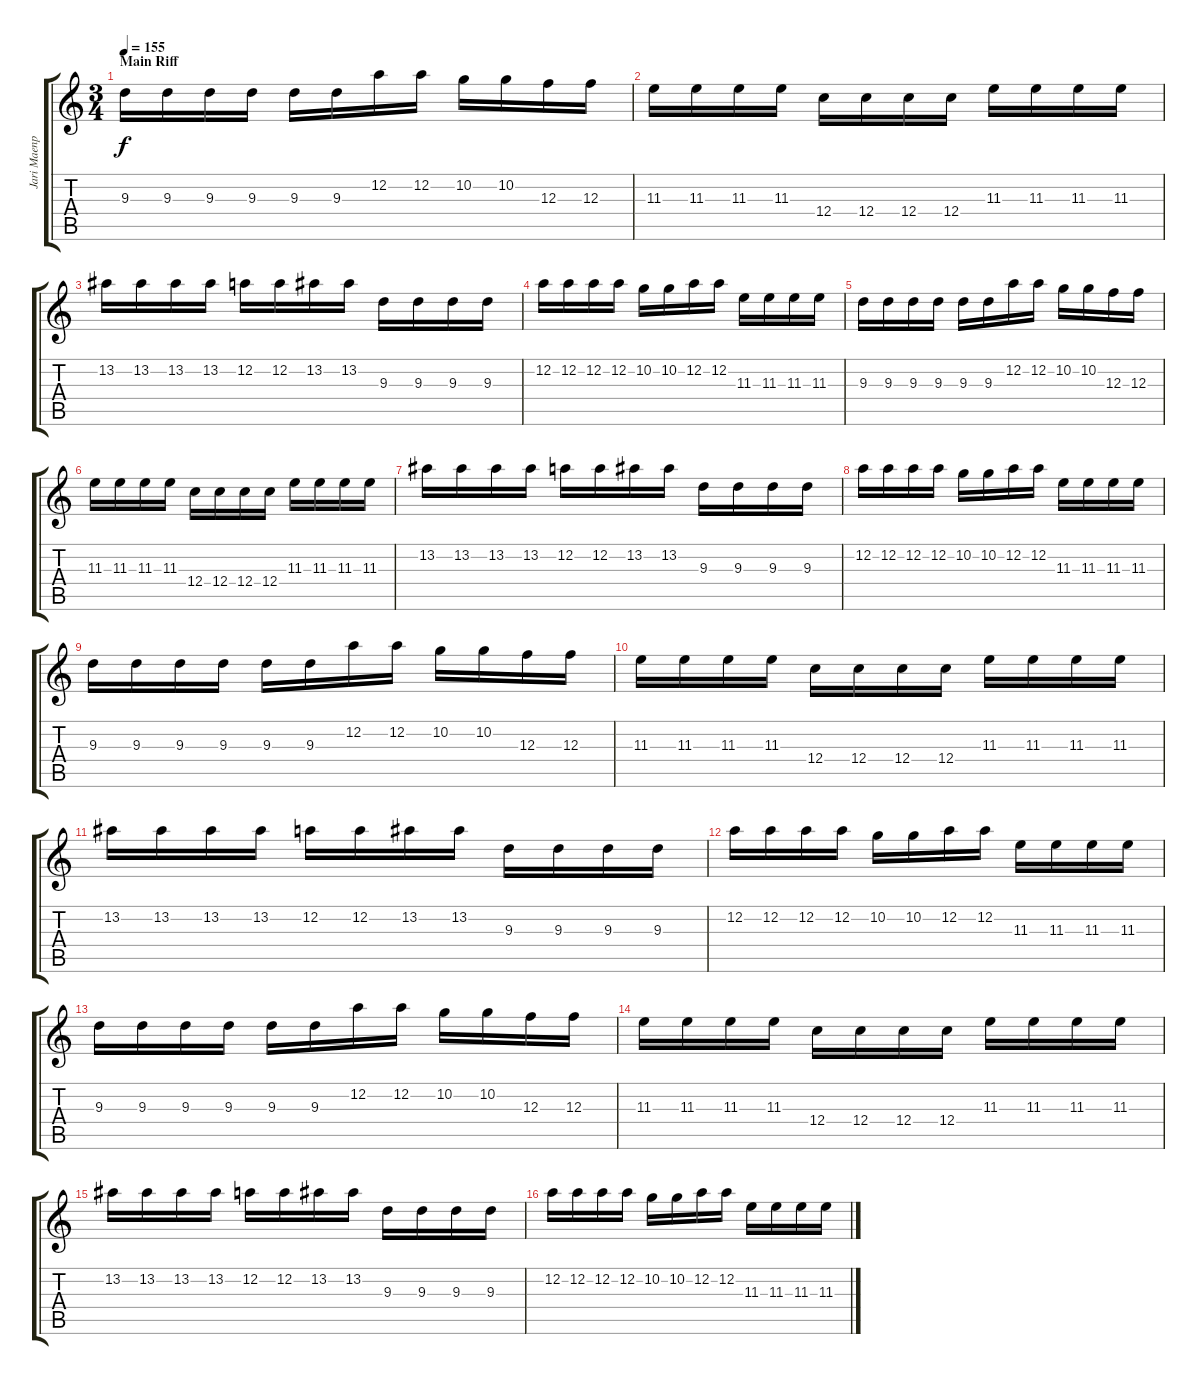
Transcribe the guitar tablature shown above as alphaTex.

\track ("Jari Maenpaa" "Jari Maenp") {instrument distortionguitar}
\staff {score tabs}
\tuning (D4 A3 F3 C3 G2 D2) {hide}
\ts (3 4)
\section ("" "Main Riff")
\tempo 155
\clef g2
\ks c
9.3.16{dy f instrument distortionguitar} 9.3.16 9.3.16 9.3.16 9.3.16 9.3.16 12.2.16 12.2.16 10.2.16 10.2.16 12.3.16 12.3.16 |
11.3.16 11.3.16 11.3.16 11.3.16 12.4.16 12.4.16 12.4.16 12.4.16 11.3.16 11.3.16 11.3.16 11.3.16 |
13.2.16 13.2.16 13.2.16 13.2.16 12.2.16 12.2.16 13.2.16 13.2.16 9.3.16 9.3.16 9.3.16 9.3.16 |
12.2.16 12.2.16 12.2.16 12.2.16 10.2.16 10.2.16 12.2.16 12.2.16 11.3.16 11.3.16 11.3.16 11.3.16 |
9.3.16 9.3.16 9.3.16 9.3.16 9.3.16 9.3.16 12.2.16 12.2.16 10.2.16 10.2.16 12.3.16 12.3.16 |
11.3.16 11.3.16 11.3.16 11.3.16 12.4.16 12.4.16 12.4.16 12.4.16 11.3.16 11.3.16 11.3.16 11.3.16 |
13.2.16 13.2.16 13.2.16 13.2.16 12.2.16 12.2.16 13.2.16 13.2.16 9.3.16 9.3.16 9.3.16 9.3.16 |
12.2.16 12.2.16 12.2.16 12.2.16 10.2.16 10.2.16 12.2.16 12.2.16 11.3.16 11.3.16 11.3.16 11.3.16 |
9.3.16 9.3.16 9.3.16 9.3.16 9.3.16 9.3.16 12.2.16 12.2.16 10.2.16 10.2.16 12.3.16 12.3.16 |
11.3.16 11.3.16 11.3.16 11.3.16 12.4.16 12.4.16 12.4.16 12.4.16 11.3.16 11.3.16 11.3.16 11.3.16 |
13.2.16 13.2.16 13.2.16 13.2.16 12.2.16 12.2.16 13.2.16 13.2.16 9.3.16 9.3.16 9.3.16 9.3.16 |
12.2.16 12.2.16 12.2.16 12.2.16 10.2.16 10.2.16 12.2.16 12.2.16 11.3.16 11.3.16 11.3.16 11.3.16 |
9.3.16 9.3.16 9.3.16 9.3.16 9.3.16 9.3.16 12.2.16 12.2.16 10.2.16 10.2.16 12.3.16 12.3.16 |
11.3.16 11.3.16 11.3.16 11.3.16 12.4.16 12.4.16 12.4.16 12.4.16 11.3.16 11.3.16 11.3.16 11.3.16 |
13.2.16 13.2.16 13.2.16 13.2.16 12.2.16 12.2.16 13.2.16 13.2.16 9.3.16 9.3.16 9.3.16 9.3.16 |
12.2.16 12.2.16 12.2.16 12.2.16 10.2.16 10.2.16 12.2.16 12.2.16 11.3.16 11.3.16 11.3.16 11.3.16
